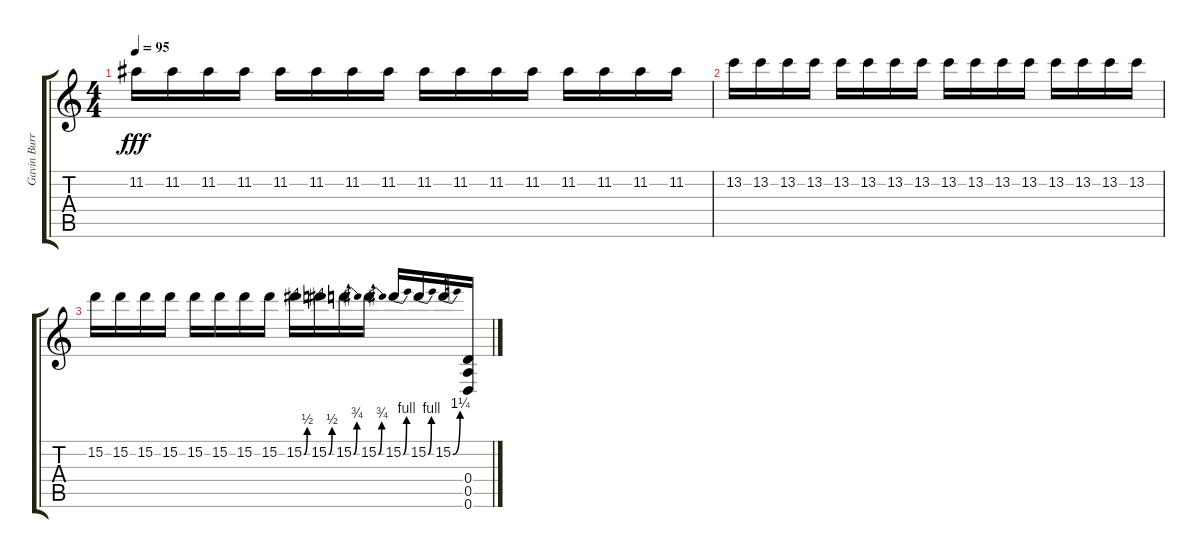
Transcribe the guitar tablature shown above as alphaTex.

\track ("Gavin Burrough" "Gavin Burr") {instrument distortionguitar}
\staff {score tabs}
\tuning (E4 B3 G3 D3 A2 D2) {hide}
\ts (4 4)
\tempo 95
\clef g2
\ks c
11.2.16{dy fff} 11.2.16 11.2.16 11.2.16 11.2.16 11.2.16 11.2.16 11.2.16 11.2.16 11.2.16 11.2.16 11.2.16 11.2.16 11.2.16 11.2.16 11.2.16 |
13.2.16 13.2.16 13.2.16 13.2.16 13.2.16 13.2.16 13.2.16 13.2.16 13.2.16 13.2.16 13.2.16 13.2.16 13.2.16 13.2.16 13.2.16 13.2.16 |
15.2.16 15.2.16 15.2.16 15.2.16 15.2.16 15.2.16 15.2.16 15.2.16 15.2{be (bend 0 0 60 2)}.16 15.2{be (bend 0 0 60 2)}.16 15.2{be (bend 0 0 60 3)}.16 15.2{be (bend 0 0 60 3)}.16 15.2{be (bend 0 0 60 4)}.16 15.2{be (bend 0 0 60 4)}.16 15.2{be (bend 0 0 60 5)}.16 (0.4 0.5 0.6).16
